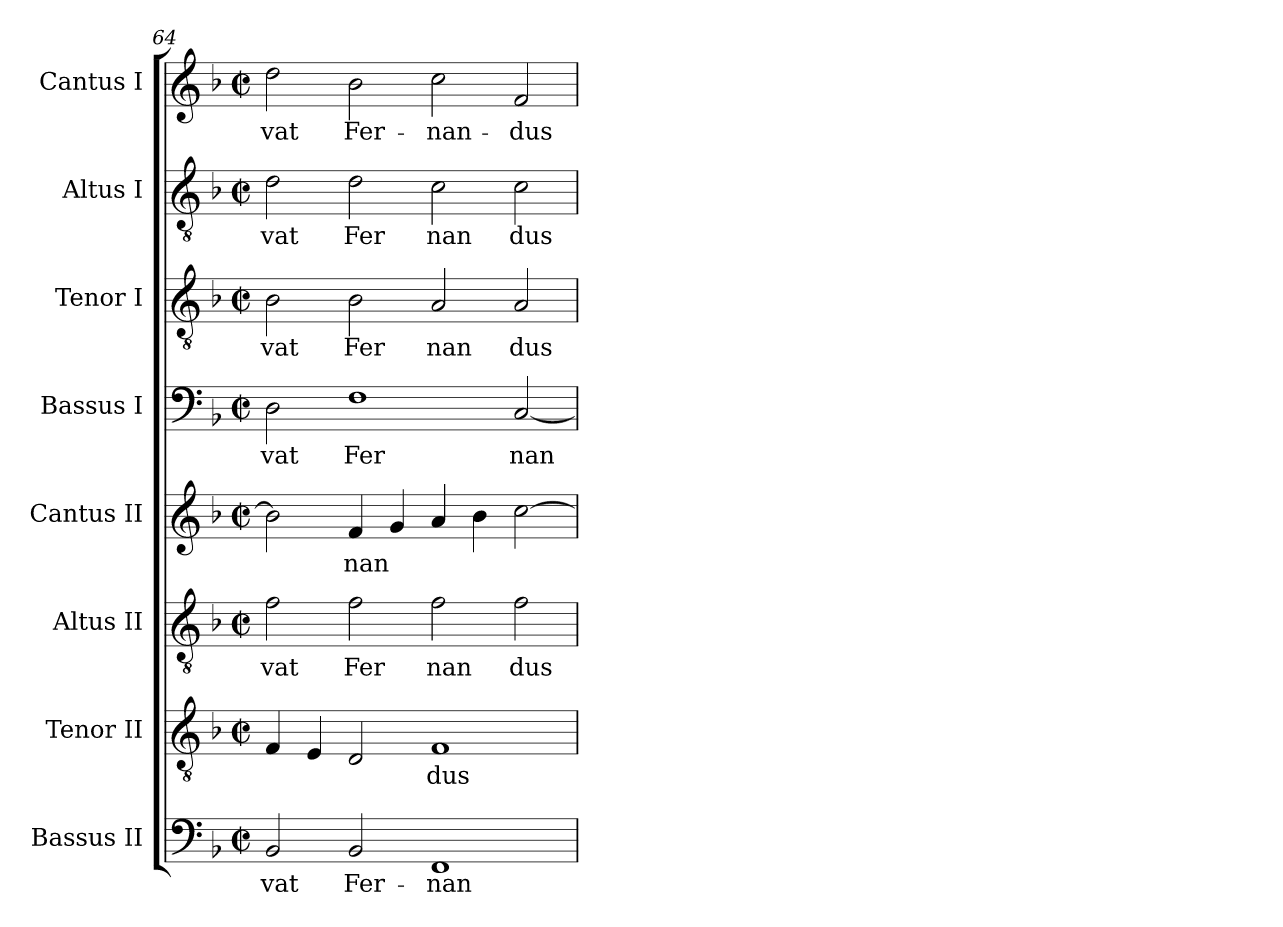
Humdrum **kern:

**kern	**text	**kern	**text	**kern	**text	**kern	**text	**kern	**text	**kern	**text	**kern	**text	**kern	**text
*part8	*part8	*part7	*part7	*part6	*part6	*part5	*part5	*part4	*part4	*part3	*part3	*part2	*part2	*part1	*part1
*staff8	*staff8	*staff7	*staff7	*staff6	*staff6	*staff5	*staff5	*staff4	*staff4	*staff3	*staff3	*staff2	*staff2	*staff1	*staff1
*I"Bassus II	*	*I"Tenor II	*	*I"Altus II	*	*I"Cantus II	*	*I"Bassus I	*	*I"Tenor I	*	*I"Altus I	*	*I"Cantus I	*
*clefF4	*	*clefGv2	*	*clefGv2	*	*clefG2	*	*clefF4	*	*clefGv2	*	*clefGv2	*	*clefG2	*
*k[b-]	*	*k[b-]	*	*k[b-]	*	*k[b-]	*	*k[b-]	*	*k[b-]	*	*k[b-]	*	*k[b-]	*
*F:	*	*F:	*	*F:	*	*F:	*	*F:	*	*F:	*	*F:	*	*F:	*
*M2/2	*	*M2/2	*	*M2/2	*	*M2/2	*	*M2/2	*	*M2/2	*	*M2/2	*	*M2/2	*
*met(c|)	*	*met(c|)	*	*met(c|)	*	*met(c|)	*	*met(c|)	*	*met(c|)	*	*met(c|)	*	*met(c|)	*
=64	=64	=64	=64	=64	=64	=64	=64	=64	=64	=64	=64	=64	=64	=64	=64
!	!LO:LY:b:cj	!	!	!	!LO:LY:b:cj	!	!	!	!LO:LY:b:cj	!	!LO:LY:b:cj	!	!LO:LY:b:cj	!	!LO:LY:b:cj
2BB-/	-vat	4F/	.	2f\	vat	2b-\]	.	2D\	vat	2B-\	vat	2d\	vat	2dd\	-vat
.	.	4E/	.	.	.	.	.	.	.	.	.	.	.	.	.
!	!LO:LY:b:cj	!	!	!	!LO:LY:b:cj	!	!LO:LY:b	!	!LO:LY:b:cj	!	!LO:LY:b:cj	!	!LO:LY:b:cj	!	!LO:LY:b:cj
2BB-/	Fer-	2D/	.	2f\	Fer	4f/	nan	1F	Fer	2B-\	Fer	2d\	Fer	2b-\	Fer-
.	.	.	.	.	.	4g/	.	.	.	.	.	.	.	.	.
!	!LO:LY:b:cj	!	!LO:LY:b:cj	!	!LO:LY:b:cj	!	!	!	!	!	!LO:LY:b:cj	!	!LO:LY:b:cj	!	!LO:LY:b:cj
1FF	-nan-	1F	-dus	2f\	nan	4a/	.	.	.	2A/	nan	2c\	nan	2cc\	-nan-
.	.	.	.	.	.	4b-\	.	.	.	.	.	.	.	.	.
!	!	!	!	!	!LO:LY:b:cj	!	!	!	!LO:LY:b	!	!LO:LY:b:cj	!	!LO:LY:b:cj	!	!LO:LY:b:cj
.	.	.	.	2f\	dus	[>2cc\	.	[<2C/	nan	2A/	dus	2c\	dus	2f/	-dus
=	=	=	=	=	=	=	=	=	=	=	=	=	=	=	=
*-	*-	*-	*-	*-	*-	*-	*-	*-	*-	*-	*-	*-	*-	*-	*-
